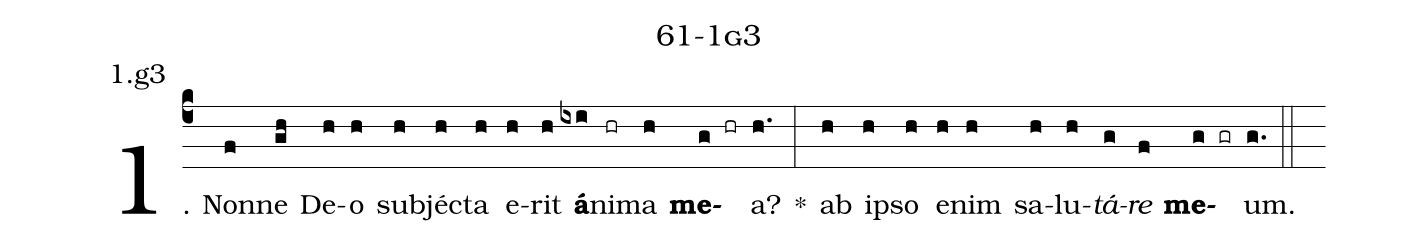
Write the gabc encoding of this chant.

name: 61-1g3;
annotation: 1.g3;
%%
(c4)1. Non(f)ne(gh) De(h)o(h) sub(h)jéc(h)ta(h) e(h)rit(h) <b>á</b>(ixi)ni(hr)ma(h) <b>me</b>(g hr)a?(h.) *(:) ab(h) ip(h)so(h) e(h)nim(h) sa(h)lu(h)<i>tá</i>(g)<i>re</i>(f) <b>me</b>(g gr)um.(g.) (::)
